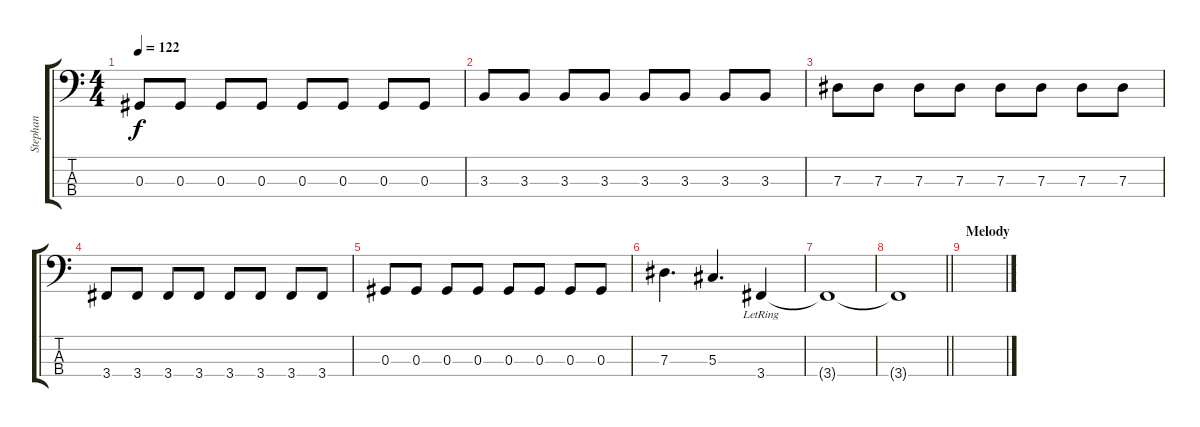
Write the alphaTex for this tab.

\track ("Stephan" "Stephan") {instrument electricbasspick}
\staff {score tabs}
\tuning (Gb2 Db2 Ab1 Eb1) {hide}
\ts (4 4)
\tempo 122
\clef f4
\ks c
0.3.8{dy f} 0.3.8 0.3.8 0.3.8 0.3.8 0.3.8 0.3.8 0.3.8 |
3.3.8 3.3.8 3.3.8 3.3.8 3.3.8 3.3.8 3.3.8 3.3.8 |
7.3.8 7.3.8 7.3.8 7.3.8 7.3.8 7.3.8 7.3.8 7.3.8 |
3.4.8 3.4.8 3.4.8 3.4.8 3.4.8 3.4.8 3.4.8 3.4.8 |
0.3.8 0.3.8 0.3.8 0.3.8 0.3.8 0.3.8 0.3.8 0.3.8 |
7.3.4{d} 5.3.4{d} 3.4{lr}.4 |
3.4{t}.1{volume 0} |
\barLineRight lightlight
3.4{t}.1 |
\section ("" "Melody")
